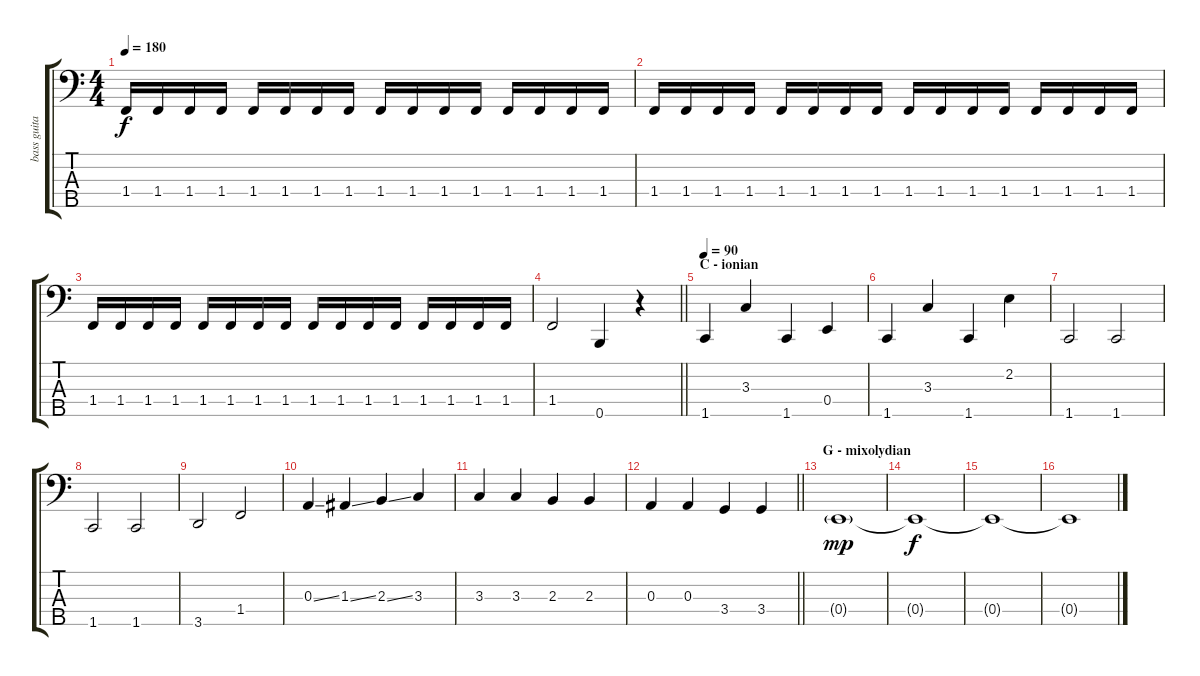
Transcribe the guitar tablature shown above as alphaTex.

\track ("bass guitar" "bass guita") {instrument electricbasspick}
\staff {score tabs}
\tuning (G2 D2 A1 E1 B0) {hide}
\ts (4 4)
\tempo 180
\clef f4
\ks c
1.4.16{dy f} 1.4.16 1.4.16 1.4.16 1.4.16 1.4.16 1.4.16 1.4.16 1.4.16 1.4.16 1.4.16 1.4.16 1.4.16 1.4.16 1.4.16 1.4.16 |
1.4.16 1.4.16 1.4.16 1.4.16 1.4.16 1.4.16 1.4.16 1.4.16 1.4.16 1.4.16 1.4.16 1.4.16 1.4.16 1.4.16 1.4.16 1.4.16 |
1.4.16 1.4.16 1.4.16 1.4.16 1.4.16 1.4.16 1.4.16 1.4.16 1.4.16 1.4.16 1.4.16 1.4.16 1.4.16 1.4.16 1.4.16 1.4.16 |
\barLineRight lightlight
1.4.2 0.5.4 r.4 |
\section ("" "C - ionian")
\tempo 90
1.5.4 3.3.4 1.5.4 0.4.4 |
1.5.4 3.3.4 1.5.4 2.2.4 |
1.5.2 1.5.2 |
1.5.2 1.5.2 |
3.5.2 1.4.2 |
0.3{ss}.4 1.3{ss}.4 2.3{ss}.4 3.3.4 |
3.3.4 3.3.4 2.3.4 2.3.4 |
\barLineRight lightlight
0.3.4 0.3.4 3.4.4 3.4.4 |
\section ("" "G - mixolydian")
0.4{g}.1{dy mp} |
0.4{t}.1{dy f} |
0.4{t}.1 |
0.4{t}.1
